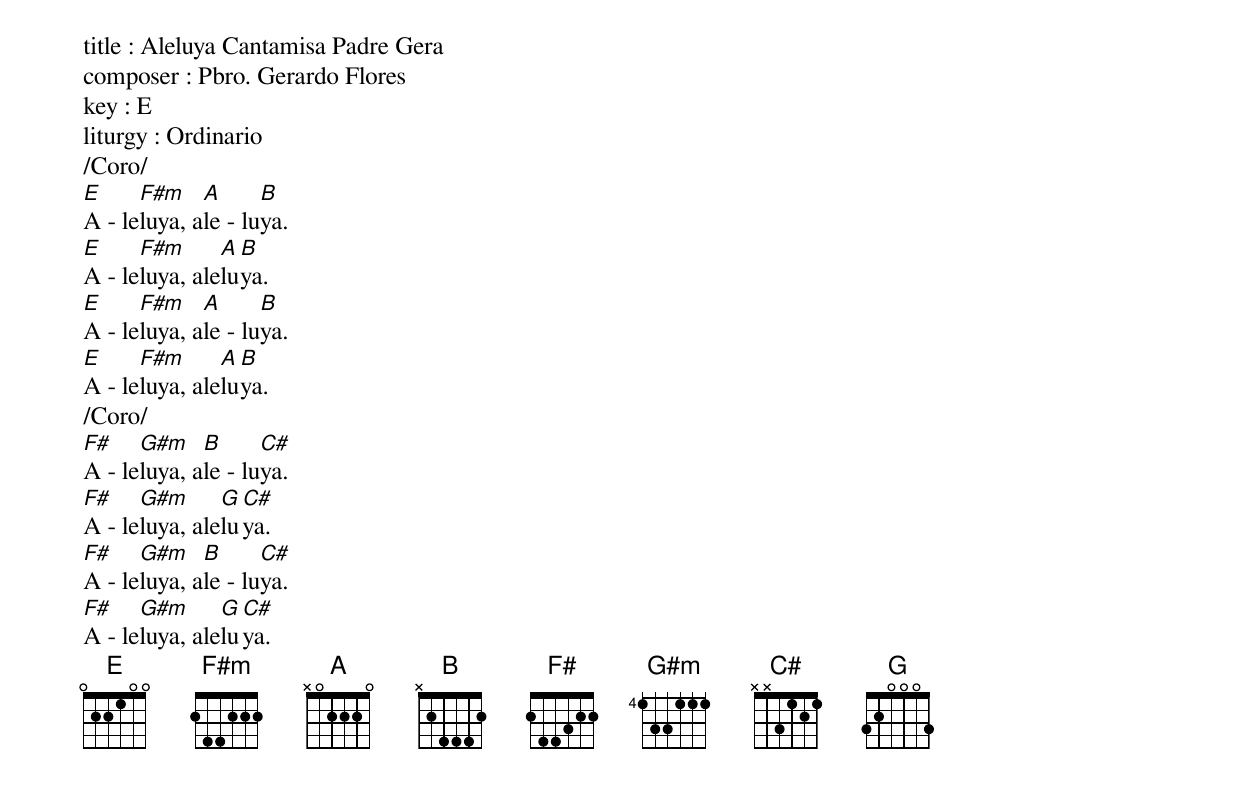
title : Aleluya Cantamisa Padre Gera
composer : Pbro. Gerardo Flores
key : E
liturgy : Ordinario
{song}
/Coro/
[E]A - le[F#m]luya, a[A]le - lu[B]ya.
[E]A - le[F#m]luya, ale[A]lu[B]ya.
[E]A - le[F#m]luya, a[A]le - lu[B]ya.
[E]A - le[F#m]luya, ale[A]lu[B]ya.
/Coro/
[F#]A - le[G#m]luya, a[B]le - lu[C#]ya.
[F#]A - le[G#m]luya, ale[G]lu[C#]ya.
[F#]A - le[G#m]luya, a[B]le - lu[C#]ya.
[F#]A - le[G#m]luya, ale[G]lu[C#]ya.
